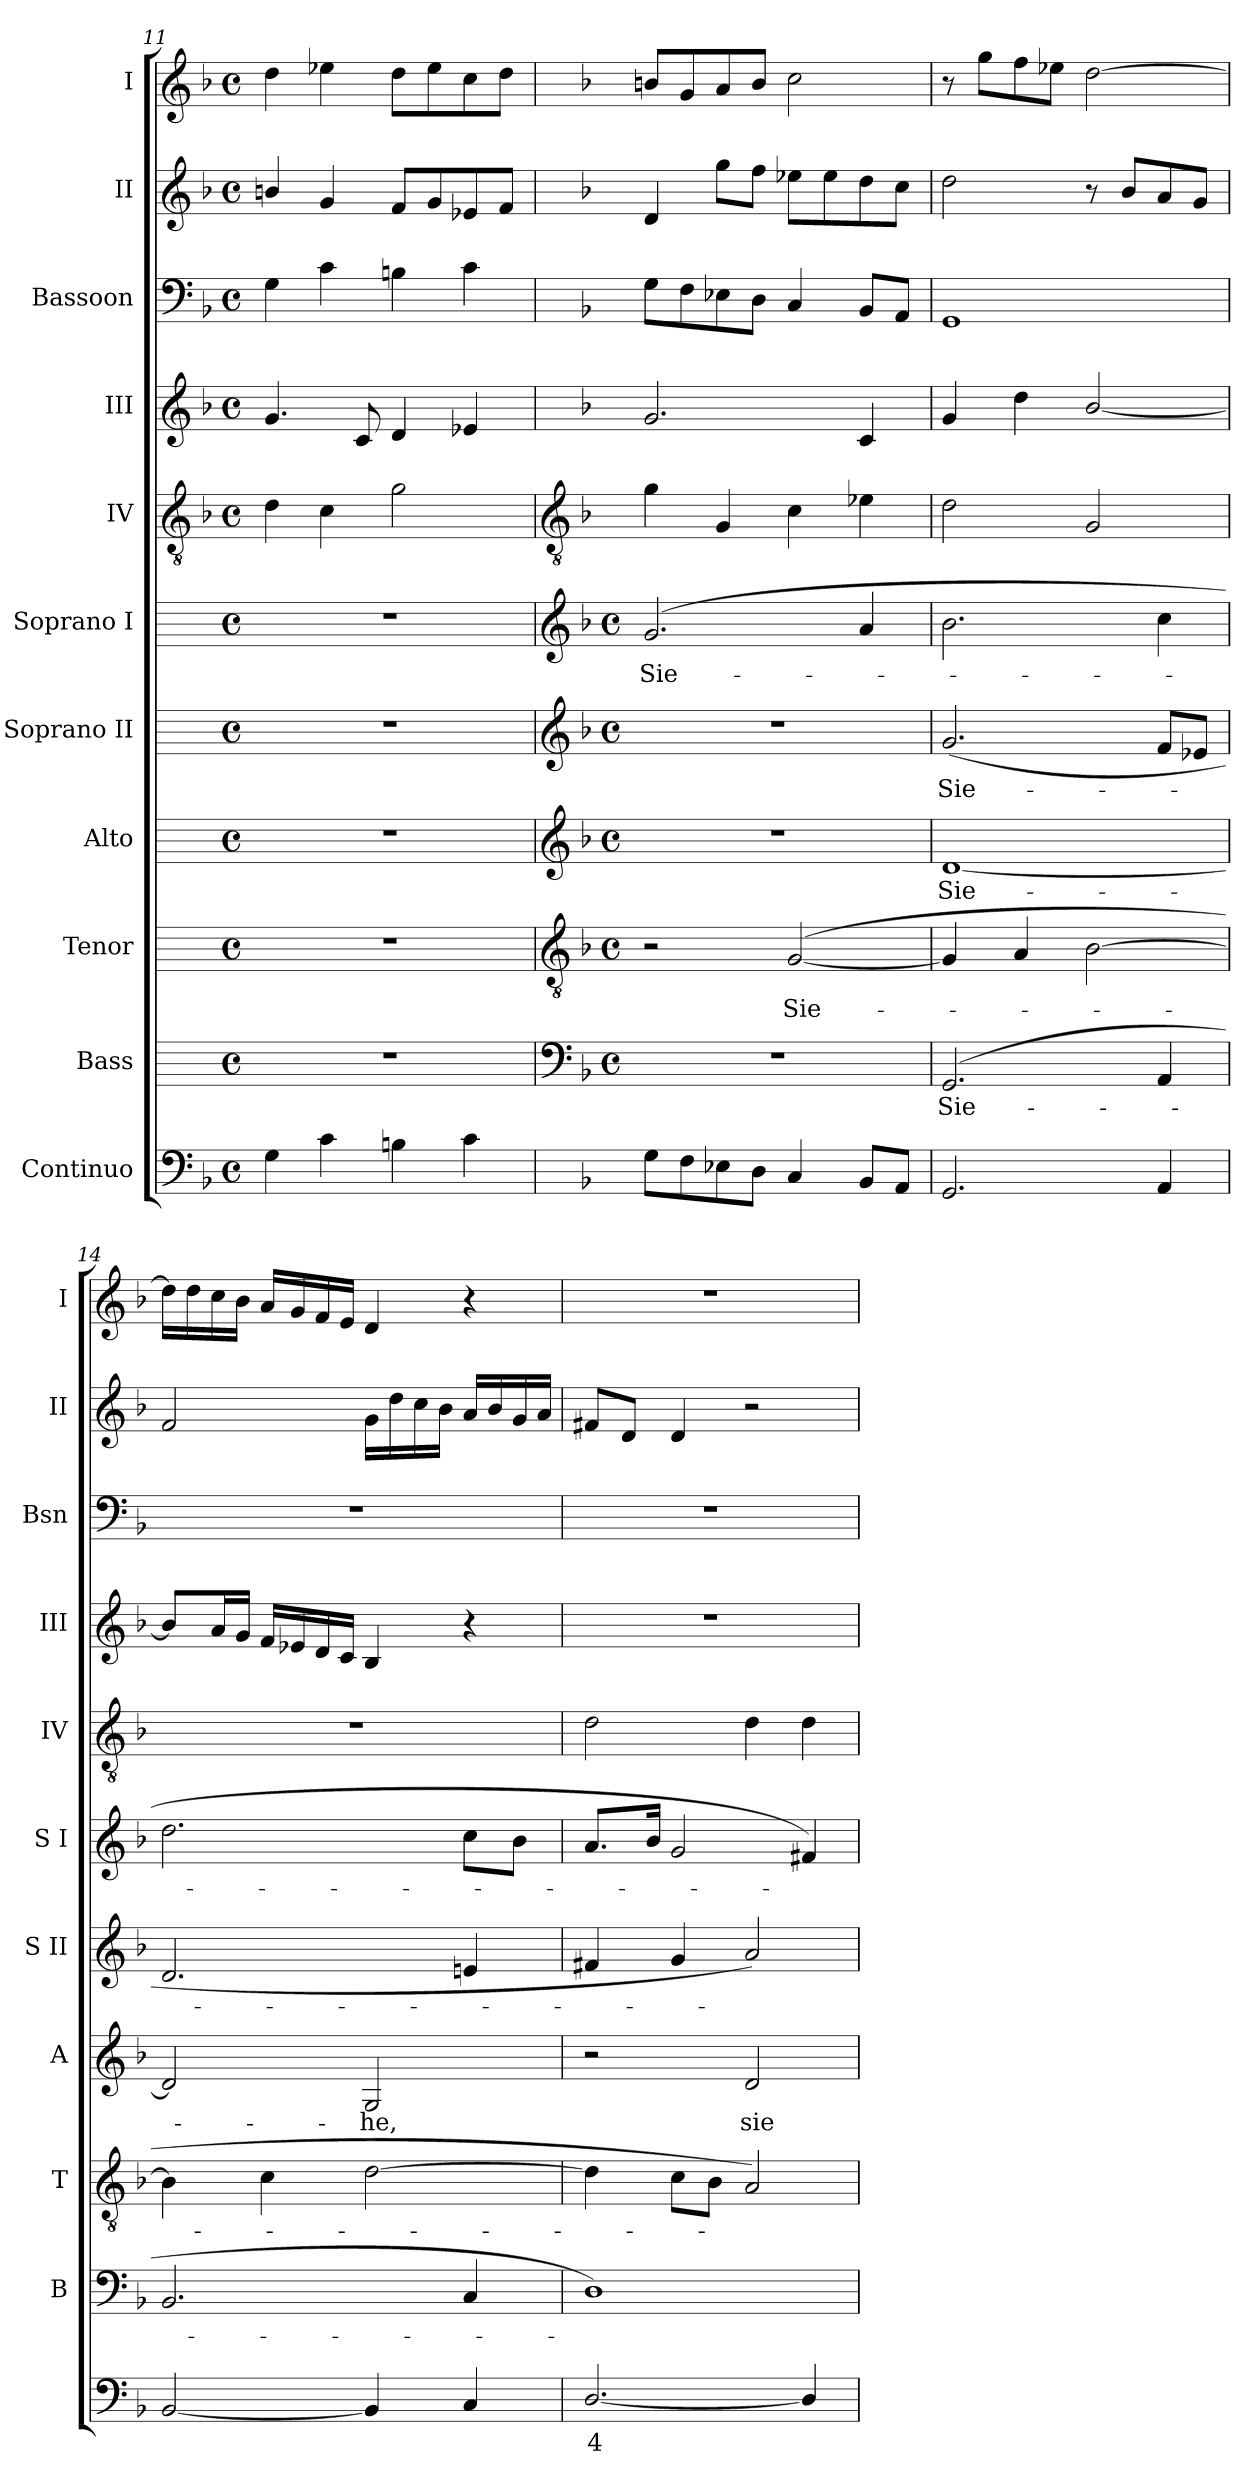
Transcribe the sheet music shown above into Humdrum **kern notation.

**kern	**text	**kern	**text	**kern	**text	**kern	**text	**kern	**text	**kern	**text	**kern	**kern	**kern	**kern	**kern
*part11	*part11	*part10	*part10	*part9	*part9	*part8	*part8	*part7	*part7	*part6	*part6	*part5	*part4	*part3	*part2	*part1
*staff11	*staff11	*staff10	*staff10	*staff9	*staff9	*staff8	*staff8	*staff7	*staff7	*staff6	*staff6	*staff5	*staff4	*staff3	*staff2	*staff1
*I"Continuo	*	*I"Bass	*	*I"Tenor	*	*I"Alto	*	*I"Soprano II	*	*I"Soprano I	*	*I"IV	*I"III	*I"Bassoon	*I"II	*I"I
*	*	*I'B	*	*I'T	*	*I'A	*	*I'S II	*	*I'S I	*	*I'IV	*I'III	*I'Bsn	*I'II	*I'I
*clefF4	*	*	*	*	*	*	*	*	*	*	*	*clefGv2	*clefG2	*clefF4	*clefG2	*clefG2
*k[b-]	*	*	*	*	*	*	*	*	*	*	*	*k[b-]	*k[b-]	*k[b-]	*k[b-]	*k[b-]
*F:	*	*	*	*	*	*	*	*	*	*	*	*F:	*F:	*F:	*F:	*F:
*M4/4	*	*M4/4	*	*M4/4	*	*M4/4	*	*M4/4	*	*M4/4	*	*M4/4	*M4/4	*M4/4	*M4/4	*M4/4
*met(c)	*	*met(c)	*	*met(c)	*	*met(c)	*	*met(c)	*	*met(c)	*	*met(c)	*met(c)	*met(c)	*met(c)	*met(c)
=11	=11	=11	=11	=11	=11	=11	=11	=11	=11	=11	=11	=11	=11	=11	=11	=11
4G	.	1r	.	1r	.	1r	.	1r	.	1r	.	4d	4.g	4G	4bn/	4dd
4c	.	.	.	.	.	.	.	.	.	.	.	4c	.	4c	4g	4ee-X
.	.	.	.	.	.	.	.	.	.	.	.	.	8c	.	.	.
4Bn	.	.	.	.	.	.	.	.	.	.	.	2g	4d	4Bn	8fL	8ddL
.	.	.	.	.	.	.	.	.	.	.	.	.	.	.	8g	8ee-
4c	.	.	.	.	.	.	.	.	.	.	.	.	4e-X	4c	8e-X	8cc
.	.	.	.	.	.	.	.	.	.	.	.	.	.	.	8fJ	8ddJ
!!LO:LB:g=z
=12	=12	=12	=12	=12	=12	=12	=12	=12	=12	=12	=12	=12	=12	=12	=12	=12
*	*	*clefF4	*	*clefGv2	*	*clefG2	*	*clefG2	*	*clefG2	*	*clefGv2	*	*	*	*
*	*	*k[b-]	*	*k[b-]	*	*k[b-]	*	*k[b-]	*	*k[b-]	*	*	*	*	*	*
*	*	*F:	*	*F:	*	*F:	*	*F:	*	*F:	*	*	*	*	*	*
*	*	*M4/4	*	*M4/4	*	*M4/4	*	*M4/4	*	*M4/4	*	*	*	*	*	*
*	*	*met(c)	*	*met(c)	*	*met(c)	*	*met(c)	*	*met(c)	*	*	*	*	*	*
!	!	!	!	!	!	!	!	!	!	!	!LO:LY:b	!	!	!	!	!
8GL	.	1r	.	2r	.	1r	.	1r	.	(<2.g	Sie-	4g	2.g	8GL	4d	8bnL
8F	.	.	.	.	.	.	.	.	.	.	.	.	.	8F	.	8g
8E-X	.	.	.	.	.	.	.	.	.	.	.	4G	.	8E-X	8ggL	8a
8DJ	.	.	.	.	.	.	.	.	.	.	.	.	.	8DJ	8ffJ	8bJ
!	!	!	!	!	!LO:LY:b	!	!	!	!	!	!	!	!	!	!	!
4C	.	.	.	(>[2G	Sie-	.	.	.	.	.	.	4c	.	4C	8ee-XL	2cc
.	.	.	.	.	.	.	.	.	.	.	.	.	.	.	8ee-	.
8BB-L	.	.	.	.	.	.	.	.	.	4a	.	4e-X	4c	8BB-L	8dd	.
8AAJ	.	.	.	.	.	.	.	.	.	.	.	.	.	8AAJ	8ccJ	.
=13	=13	=13	=13	=13	=13	=13	=13	=13	=13	=13	=13	=13	=13	=13	=13	=13
!	!	!	!LO:LY:b	!	!	!	!LO:LY:b	!	!LO:LY:b	!	!	!	!	!	!	!
2.GG	.	(<2.GG	Sie-	4G]	.	[1d	Sie-	(<2.g	Sie-	2.b-	.	2d	4g	1GG	2dd	8r
.	.	.	.	.	.	.	.	.	.	.	.	.	.	.	.	8ggL
.	.	.	.	4A	.	.	.	.	.	.	.	.	4dd	.	.	8ff
.	.	.	.	.	.	.	.	.	.	.	.	.	.	.	.	8ee-XJ
.	.	.	.	[2B-	.	.	.	.	.	.	.	2G	[2b-/	.	8r	[2dd
.	.	.	.	.	.	.	.	.	.	.	.	.	.	.	8b-L	.
4AA	.	4AA	.	.	.	.	.	8fL	.	4cc	.	.	.	.	8a	.
.	.	.	.	.	.	.	.	8e-XJ	.	.	.	.	.	.	8gJ	.
=14	=14	=14	=14	=14	=14	=14	=14	=14	=14	=14	=14	=14	=14	=14	=14	=14
[2BB-	.	2.BB-	.	4B-]	.	2d]	.	2.d	.	2.dd	.	1r	8b-L]	1r	2f	16ddLL]
.	.	.	.	.	.	.	.	.	.	.	.	.	.	.	.	16dd
.	.	.	.	.	.	.	.	.	.	.	.	.	16aL	.	.	16cc
.	.	.	.	.	.	.	.	.	.	.	.	.	16gJJ	.	.	16b-JJ
.	.	.	.	4c	.	.	.	.	.	.	.	.	16fLL	.	.	16aLL
.	.	.	.	.	.	.	.	.	.	.	.	.	16e-X	.	.	16g
.	.	.	.	.	.	.	.	.	.	.	.	.	16d	.	.	16f
.	.	.	.	.	.	.	.	.	.	.	.	.	16cJJ	.	.	16eJJ
!	!	!	!	!	!	!	!LO:LY:b	!	!	!	!	!	!	!	!	!
4BB-]	.	.	.	[2d	.	2G	he,	.	.	.	.	.	4B-	.	16gLL	4d
.	.	.	.	.	.	.	.	.	.	.	.	.	.	.	16dd	.
.	.	.	.	.	.	.	.	.	.	.	.	.	.	.	16cc	.
.	.	.	.	.	.	.	.	.	.	.	.	.	.	.	16b-JJ	.
4C	.	4C	.	.	.	.	.	4en	.	8ccL	.	.	4r	.	16aLL	4r
.	.	.	.	.	.	.	.	.	.	.	.	.	.	.	16b-	.
.	.	.	.	.	.	.	.	.	.	8b-J	.	.	.	.	16g	.
.	.	.	.	.	.	.	.	.	.	.	.	.	.	.	16aJJ	.
=15	=15	=15	=15	=15	=15	=15	=15	=15	=15	=15	=15	=15	=15	=15	=15	=15
!	!LO:LY:b	!	!	!	!	!	!	!	!	!	!	!	!	!	!	!
[2.D/	4	1D)	.	4d]	.	2r	.	4f#X	.	8.aL	.	2d	1r	1r	8f#XL	1r
.	.	.	.	.	.	.	.	.	.	.	.	.	.	.	8dJ	.
.	.	.	.	.	.	.	.	.	.	16b-J	.	.	.	.	.	.
.	.	.	.	8cL	.	.	.	4g	.	2g	.	.	.	.	4d	.
.	.	.	.	8B-J	.	.	.	.	.	.	.	.	.	.	.	.
!	!	!	!	!	!	!	!LO:LY:b	!	!	!	!	!	!	!	!	!
.	.	.	.	2A)	.	2d	sie-	2a)	.	.	.	4d	.	.	2r	.
4D/]	.	.	.	.	.	.	.	.	.	4f#X)	.	4d	.	.	.	.
=	=	=	=	=	=	=	=	=	=	=	=	=	=	=	=	=
*-	*-	*-	*-	*-	*-	*-	*-	*-	*-	*-	*-	*-	*-	*-	*-	*-
